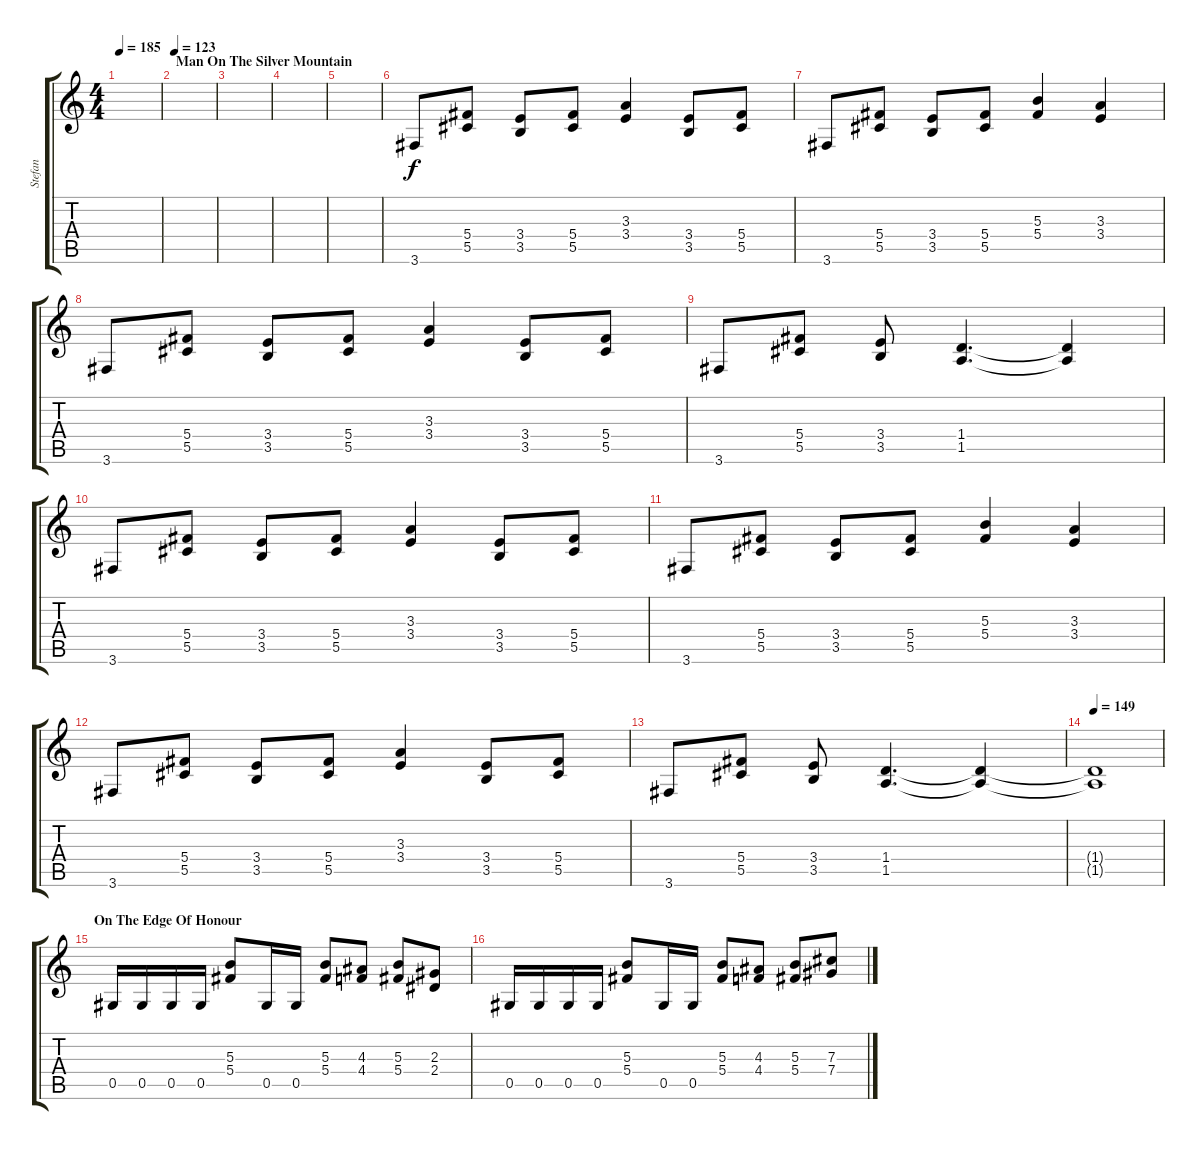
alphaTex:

\track ("Stefan" "Stefan") {instrument distortionguitar}
\staff {score tabs}
\tuning (Eb4 Bb3 Gb3 Db3 Ab2 Eb2) {hide}
\ts (4 4)
\tempo 185
\clef g2
\ks c
|
\section ("" "Man On The Silver Mountain")
\tempo 123
|
|
|
|
3.6.8 (5.4 5.5).8 (3.4 3.5).8 (5.4 5.5).8 (3.3 3.4).4 (3.4 3.5).8 (5.4 5.5).8 |
3.6.8 (5.4 5.5).8 (3.4 3.5).8 (5.4 5.5).8 (5.3 5.4).4 (3.3 3.4).4 |
3.6.8 (5.4 5.5).8 (3.4 3.5).8 (5.4 5.5).8 (3.3 3.4).4 (3.4 3.5).8 (5.4 5.5).8 |
3.6.8 (5.4 5.5).8 (3.4 3.5).8 (1.4 1.5).4{d} (1.4{t} 1.5{t}).4 |
3.6.8 (5.4 5.5).8 (3.4 3.5).8 (5.4 5.5).8 (3.3 3.4).4 (3.4 3.5).8 (5.4 5.5).8 |
3.6.8 (5.4 5.5).8 (3.4 3.5).8 (5.4 5.5).8 (5.3 5.4).4 (3.3 3.4).4 |
3.6.8 (5.4 5.5).8 (3.4 3.5).8 (5.4 5.5).8 (3.3 3.4).4 (3.4 3.5).8 (5.4 5.5).8 |
3.6.8 (5.4 5.5).8 (3.4 3.5).8 (1.4 1.5).4{d} (1.4{t} 1.5{t}).4 |
\tempo 149
(1.4{t} 1.5{t}).1{volume 0} |
\section ("" "On The Edge Of Honour")
0.5.16{volume 13} 0.5.16 0.5.16 0.5.16 (5.3 5.4).8 0.5.16 0.5.16 (5.3 5.4).8 (4.3 4.4).8 (5.3 5.4).8 (2.3 2.4).8 |
0.5.16 0.5.16 0.5.16 0.5.16 (5.3 5.4).8 0.5.16 0.5.16 (5.3 5.4).8 (4.3 4.4).8 (5.3 5.4).8 (7.3 7.4).8
